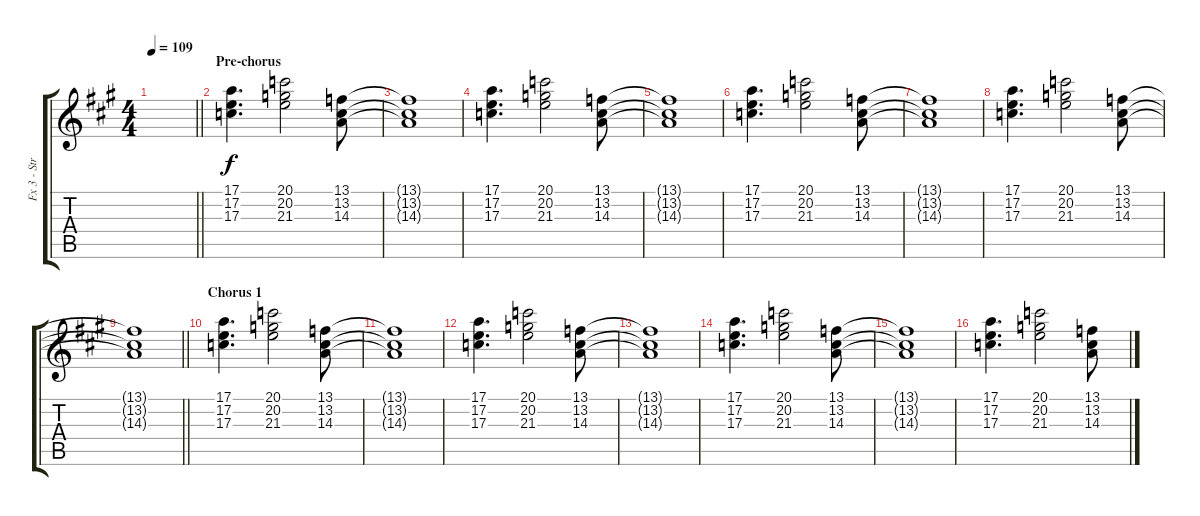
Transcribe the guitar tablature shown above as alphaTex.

\track ("Fx 3 - Strings" "Fx 3 - Str") {instrument stringensemble1}
\staff {score tabs}
\tuning (E4 B3 G3 D3 A2 E2) {hide}
\ts (4 4)
\tempo 109
\clef g2
\barLineRight lightlight
\ks f#minor
|
\section ("" "Pre-chorus")
(17.1 17.2 17.3).4{d} (20.1 20.2 21.3).2 (13.1 13.2 14.3).8 |
(13.1{t} 13.2{t} 14.3{t}).1 |
(17.1 17.2 17.3).4{d} (20.1 20.2 21.3).2 (13.1 13.2 14.3).8 |
(13.1{t} 13.2{t} 14.3{t}).1 |
(17.1 17.2 17.3).4{d} (20.1 20.2 21.3).2 (13.1 13.2 14.3).8 |
(13.1{t} 13.2{t} 14.3{t}).1 |
(17.1 17.2 17.3).4{d} (20.1 20.2 21.3).2 (13.1 13.2 14.3).8 |
\barLineRight lightlight
(13.1{t} 13.2{t} 14.3{t}).1 |
\section ("" "Chorus 1")
(17.1 17.2 17.3).4{d} (20.1 20.2 21.3).2 (13.1 13.2 14.3).8 |
(13.1{t} 13.2{t} 14.3{t}).1 |
(17.1 17.2 17.3).4{d} (20.1 20.2 21.3).2 (13.1 13.2 14.3).8 |
(13.1{t} 13.2{t} 14.3{t}).1 |
(17.1 17.2 17.3).4{d} (20.1 20.2 21.3).2 (13.1 13.2 14.3).8 |
(13.1{t} 13.2{t} 14.3{t}).1 |
(17.1 17.2 17.3).4{d} (20.1 20.2 21.3).2 (13.1 13.2 14.3).8
